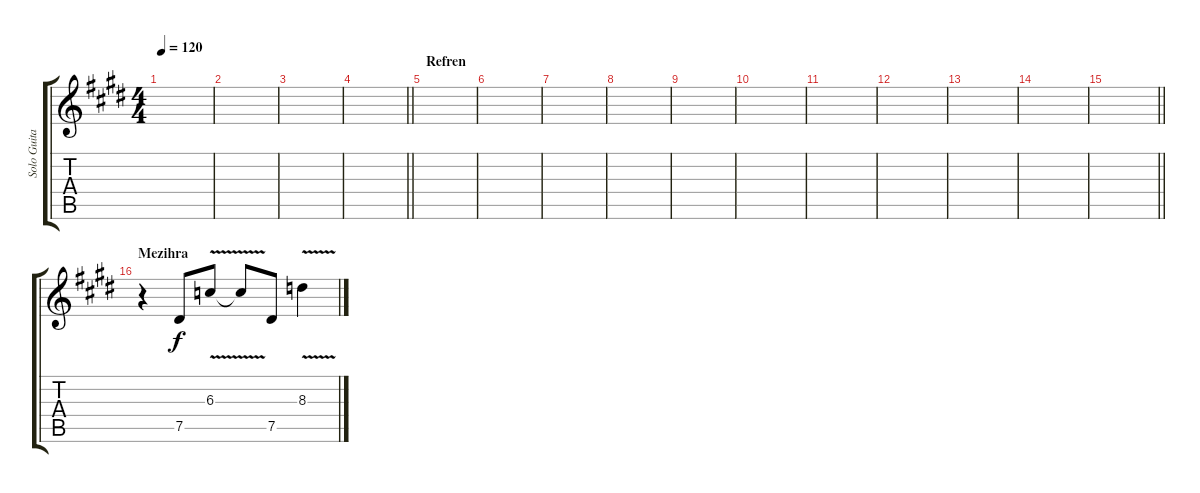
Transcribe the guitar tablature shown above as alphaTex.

\track ("Solo Guitar" "Solo Guita") {instrument distortionguitar}
\staff {score tabs}
\tuning (Eb4 Bb3 Gb3 Db3 Ab2 Eb2) {hide}
\ts (4 4)
\tempo 120
\clef g2
\ks e
|
\ks c#minor
|
\ks e
|
\barLineRight lightlight
\ks c#minor
|
\section ("" "Refren")
\ks e
|
\ks c#minor
|
\ks e
|
\ks c#minor
|
\ks e
|
\ks c#minor
|
\ks e
|
\ks c#minor
|
|
|
\barLineRight lightlight
|
\section ("" "Mezihra")
\ks e
r.4 7.5.8 6.3{v}.8 6.3{t}.8 7.5.8 8.3{v}.4
